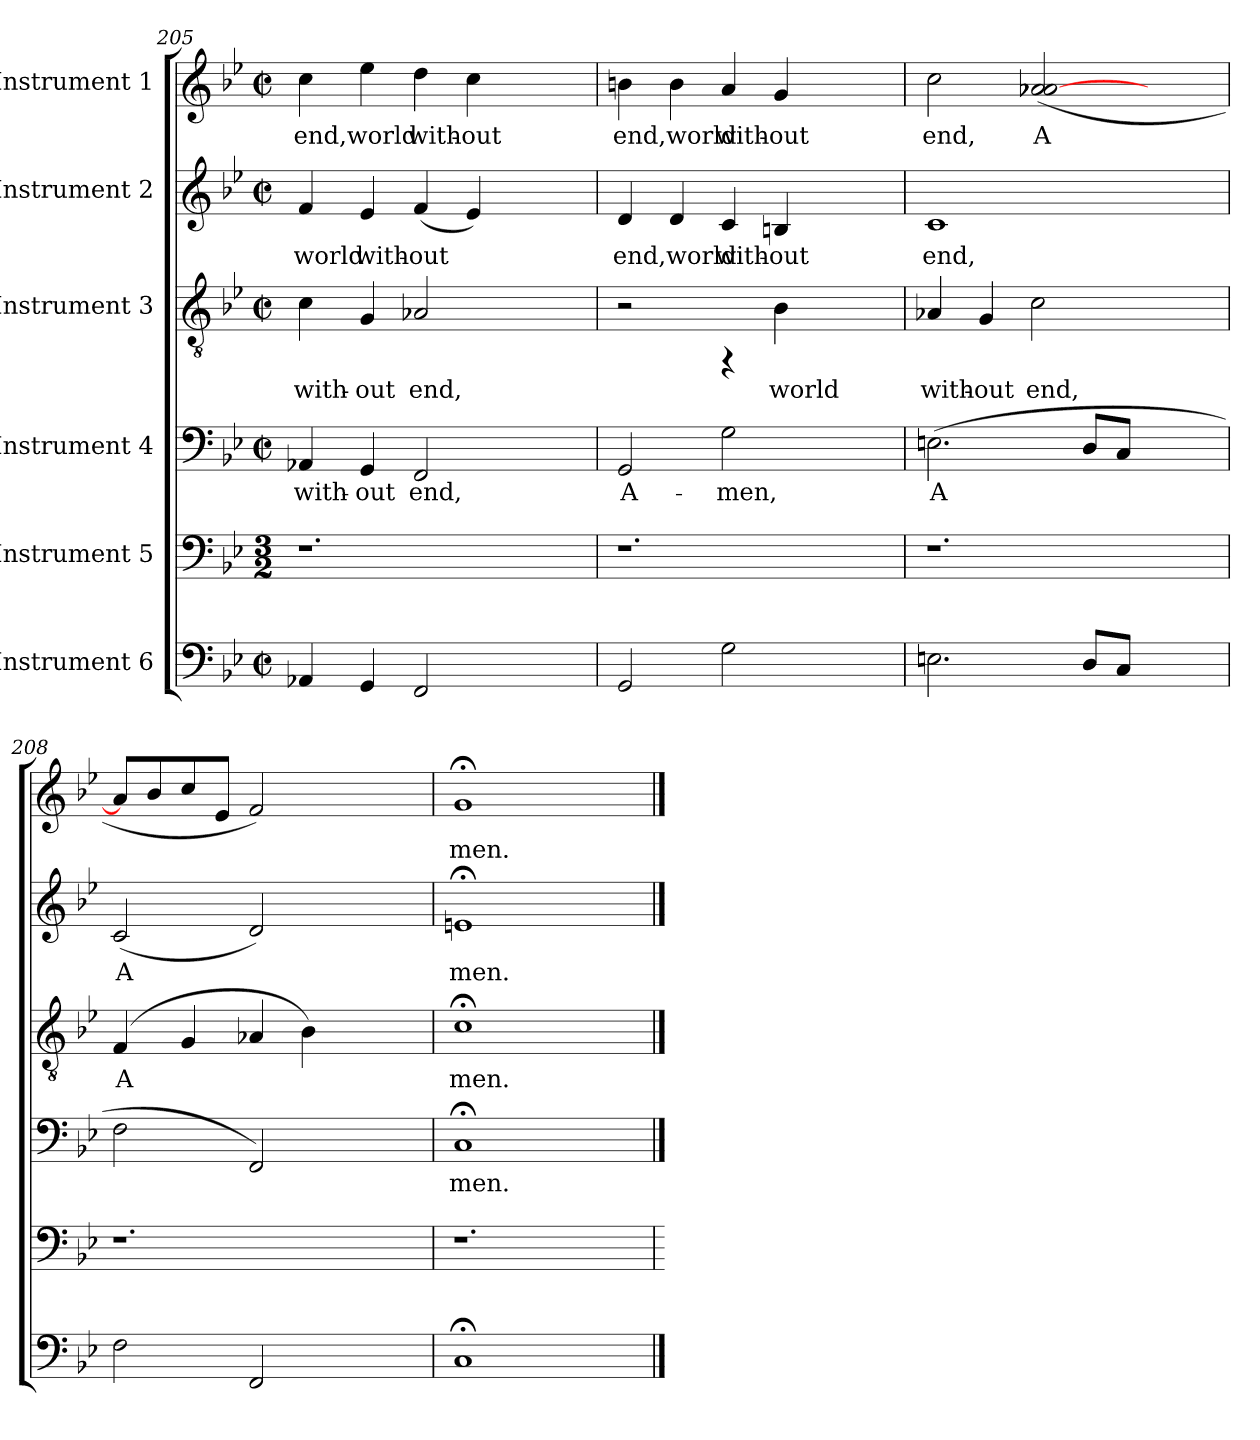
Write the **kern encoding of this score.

**kern	**text	**kern	**kern	**text	**kern	**text	**kern	**text	**kern	**text
*part6	*part6	*part5	*part4	*part4	*part3	*part3	*part2	*part2	*part1	*part1
*staff6	*staff6	*staff5	*staff4	*staff4	*staff3	*staff3	*staff2	*staff2	*staff1	*staff1
*I"Instrument 6	*	*I"Instrument 5	*I"Instrument 4	*	*I"Instrument 3	*	*I"Instrument 2	*	*I"Instrument 1	*
!!LO:LB:g=z
*clefF4	*	*clefF4	*clefF4	*	*clefGv2	*	*clefG2	*	*clefG2	*
*k[b-e-]	*	*k[b-e-]	*k[b-e-]	*	*k[b-e-]	*	*k[b-e-]	*	*k[b-e-]	*
*B-:	*	*B-:	*B-:	*	*B-:	*	*B-:	*	*B-:	*
*M2/2	*	*M3/2	*M2/2	*	*M2/2	*	*M2/2	*	*M2/2	*
*met(c|)	*	*	*met(c|)	*	*met(c|)	*	*met(c|)	*	*met(c|)	*
=205	=205	=205	=205	=205	=205	=205	=205	=205	=205	=205
!	!LO:LY:a:cj	!	!	!LO:LY:b:cj	!	!LO:LY:b:cj	!	!LO:LY:b:rj	!	!LO:LY:b:cj
4AA-X/	.	1.r	4AA-X/	with-	4c\	with-	4f/	world	4cc\	end,world
!	!LO:LY:a:cj	!	!	!LO:LY:b:cj	!	!LO:LY:b:cj	!	!LO:LY:b:rj	!	!LO:LY:b:cj
4GG/	.	.	4GG/	-out	4G/	-out	4e-/	with-	4ee-\	.
!	!LO:LY:a:cj	!	!	!LO:LY:b:cj	!	!LO:LY:b:cj	!	!LO:LY:b:rj	!	!LO:LY:b:cj
2FF/	.	.	2FF/	end,	2A-X/	end,	(<4f/	-out	4dd\	with-
!	!	!	!	!	!	!	!	!LO:LY:b:rj	!	!LO:LY:b:cj
.	.	.	.	.	.	.	4e-/)	.	4cc\	-out
2ryy	.	.	2ryy	.	2ryy	.	2ryy	.	2ryy	.
=206	=206	=206	=206	=206	=206	=206	=206	=206	=206	=206
!	!LO:LY:a:cj	!	!	!LO:LY:b:cj	!	!	!	!LO:LY:b:rj	!	!LO:LY:b:cj
2GG/	.	1.r	2GG/	A-	2r	.	4d/	end,world	4bn\	end,world
!	!	!	!	!	!	!	!	!LO:LY:b:rj	!	!LO:LY:b:cj
.	.	.	.	.	.	.	4d/	.	4b\	.
!	!LO:LY:a:cj	!	!	!LO:LY:b:cj	!	!	!	!LO:LY:b:rj	!	!LO:LY:b:cj
2G\	.	.	2G\	-men,	4rFF	.	4c/	with-	4a/	with-
!	!	!	!	!	!	!LO:LY:b:cj	!	!LO:LY:b:rj	!	!LO:LY:b:cj
.	.	.	.	.	4B-\	world	4Bn/	-out	4g/	-out
2ryy	.	.	2ryy	.	2ryy	.	2ryy	.	2ryy	.
=207	=207	=207	=207	=207	=207	=207	=207	=207	=207	=207
!	!LO:LY:a:cj	!	!	!LO:LY:b:cj	!	!LO:LY:b:cj	!	!LO:LY:b:rj	!	!LO:LY:b:cj
2.En\	.	1.r	(>2.En\	A-	4A-X/	with-	1c	end,	2cc\	end,
!	!	!	!	!	!	!LO:LY:b:cj	!	!	!	!
.	.	.	.	.	4G/	-out	.	.	.	.
!	!	!	!	!	!	!LO:LY:b:cj	!	!	!	!LO:LY:b:cj
.	.	.	.	.	2c\	end,	.	.	(<2a-X/ [<2a-X/	A-
!	!LO:LY:a:cj	!	!	!LO:LY:b:cj	!	!	!	!	!	!
8D/L	.	.	8D/L	--	.	.	.	.	.	.
!	!LO:LY:a:cj	!	!	!LO:LY:b:cj	!	!	!	!	!	!
8C/J	.	.	8C/J	--	.	.	.	.	.	.
2ryy	.	.	2ryy	.	2ryy	.	2ryy	.	2ryy	.
=208	=208	=208	=208	=208	=208	=208	=208	=208	=208	=208
!	!LO:LY:a:cj	!	!	!LO:LY:b:cj	!	!LO:LY:b:cj	!	!LO:LY:b:rj	!	!LO:LY:b:cj
2F\	.	1.r	2F\	--	(>4F/	A-	(<2c/	A-	8a-/L]	--
!	!	!	!	!	!	!	!	!	!	!LO:LY:b:cj
.	.	.	.	.	.	.	.	.	8b-/	--
!	!	!	!	!	!	!LO:LY:b:cj	!	!	!	!LO:LY:b:cj
.	.	.	.	.	4G/	--	.	.	8cc/	--
!	!	!	!	!	!	!	!	!	!	!LO:LY:b:cj
.	.	.	.	.	.	.	.	.	8e-/J	--
!	!LO:LY:a:cj	!	!	!LO:LY:b:cj	!	!LO:LY:b:cj	!	!LO:LY:b:rj	!	!LO:LY:b:cj
2FF/	.	.	2FF/)	--	4A-X/	--	2d/)	--	2f/)	--
!	!	!	!	!	!	!LO:LY:b:cj	!	!	!	!
.	.	.	.	.	4B-\)	--	.	.	.	.
2ryy	.	.	2ryy	.	2ryy	.	2ryy	.	2ryy	.
=209	=209	=209	=209	=209	=209	=209	=209	=209	=209	=209
!	!LO:LY:a:cj	!	!	!LO:LY:b:cj	!	!LO:LY:b:cj	!	!LO:LY:b:rj	!	!LO:LY:b:cj
1C;<	.	1.r	1C;<	-men.	1c;<	-men.	1en;<	-men.	1g;<	-men.
2ryy	.	.	2ryy	.	2ryy	.	2ryy	.	2ryy	.
==	==	=	==	==	==	==	==	==	==	==
*-	*-	*-	*-	*-	*-	*-	*-	*-	*-	*-
